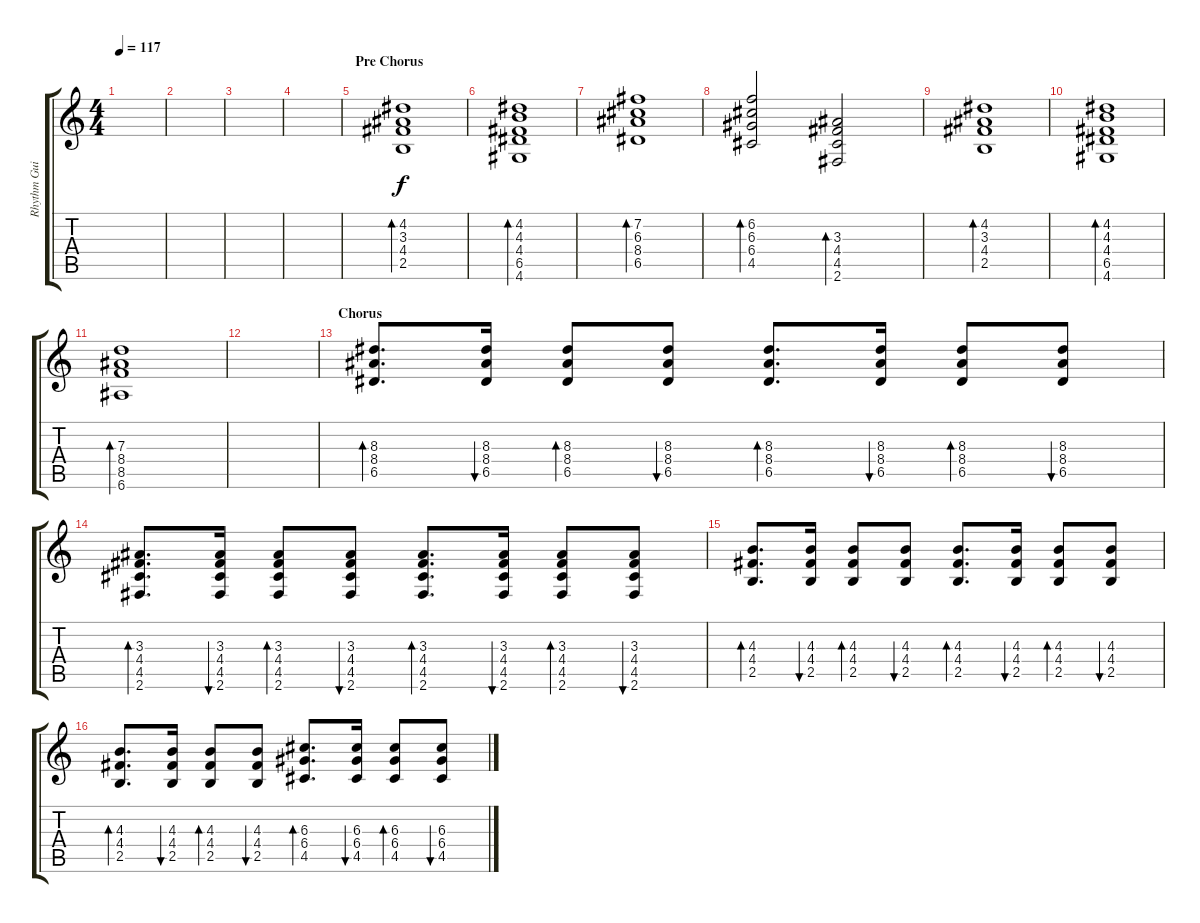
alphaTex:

\track ("Rhythm Guitar" "Rhythm Gui") {instrument electricguitarclean}
\staff {score tabs}
\tuning (E4 B3 G3 D3 A2 E2) {hide}
\ts (4 4)
\tempo 117
\clef g2
\ks c
|
|
|
|
\section ("" "Pre Chorus")
(4.2 3.3 4.4 2.5).1{bd 30} |
(4.2 4.3 4.4 6.5 4.6).1{bd 30} |
(7.2 6.3 8.4 6.5).1{bd 30} |
(6.2 6.3 6.4 4.5).2{bd 30} (3.3 4.4 4.5 2.6).2{bd 30} |
(4.2 3.3 4.4 2.5).1{bd 30} |
(4.2 4.3 4.4 6.5 4.6).1{bd 30} |
(7.3 8.4 8.5 6.6).1{bd 30} |
|
\section ("" "Chorus")
(8.3 8.4 6.5).8{d bd 30} (8.3 8.4 6.5).16{bu 30} (8.3 8.4 6.5).8{bd 30} (8.3 8.4 6.5).8{bu 30} (8.3 8.4 6.5).8{d bd 30} (8.3 8.4 6.5).16{bu 30} (8.3 8.4 6.5).8{bd 30} (8.3 8.4 6.5).8{bu 30} |
(3.3 4.4 4.5 2.6).8{d bd 30} (3.3 4.4 4.5 2.6).16{bu 30} (3.3 4.4 4.5 2.6).8{bd 30} (3.3 4.4 4.5 2.6).8{bu 30} (3.3 4.4 4.5 2.6).8{d bd 30} (3.3 4.4 4.5 2.6).16{bu 30} (3.3 4.4 4.5 2.6).8{bd 30} (3.3 4.4 4.5 2.6).8{bu 30} |
(4.3 4.4 2.5).8{d bd 30} (4.3 4.4 2.5).16{bu 30} (4.3 4.4 2.5).8{bd 30} (4.3 4.4 2.5).8{bu 30} (4.3 4.4 2.5).8{d bd 30} (4.3 4.4 2.5).16{bu 30} (4.3 4.4 2.5).8{bd 30} (4.3 4.4 2.5).8{bu 30} |
(4.3 4.4 2.5).8{d bd 30} (4.3 4.4 2.5).16{bu 30} (4.3 4.4 2.5).8{bd 30} (4.3 4.4 2.5).8{bu 30} (6.3 6.4 4.5).8{d bd 30} (6.3 6.4 4.5).16{bu 30} (6.3 6.4 4.5).8{bd 30} (6.3 6.4 4.5).8{bu 30}
